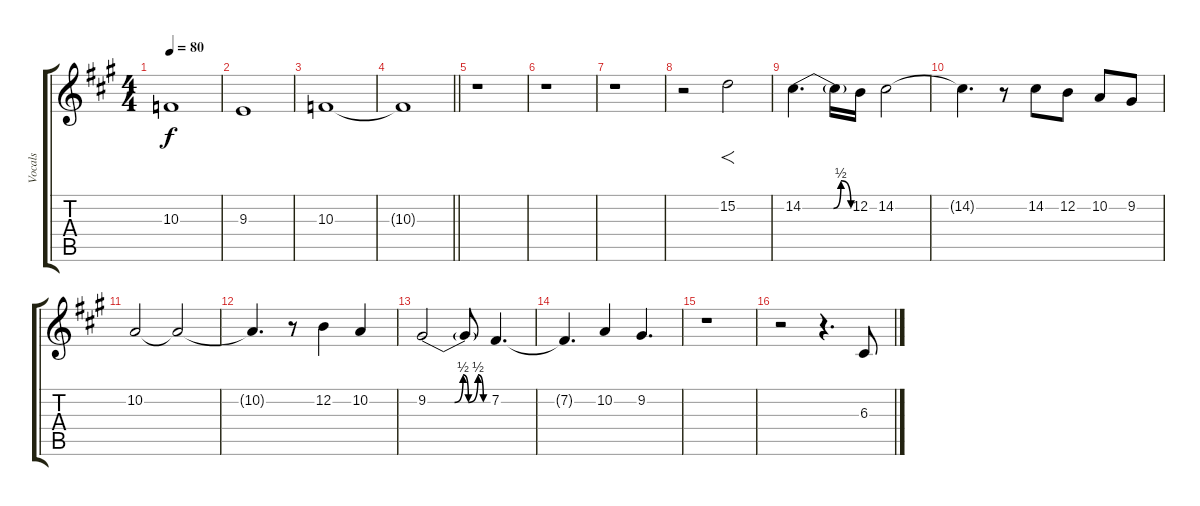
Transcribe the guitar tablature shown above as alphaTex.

\track ("Vocals" "Vocals") {instrument tenorsax}
\staff {score tabs}
\tuning (E4 B3 G3 D3 A2 E2) {hide}
\ts (4 4)
\tempo 80
\clef g2
\ks a
10.3{t}.1{dy f} |
9.3.1 |
10.3.1 |
\barLineRight lightlight
10.3{t}.1 |
r.1 |
r.1 |
r.1 |
r.2 15.2.2{f volume 13 balance 16} |
14.2{be (custom 0 0 37 0 46 2 58 0 60 0)}.4{d balance 0} 14.2{t}.16 12.2.16 14.2.2 |
14.2{t}.4{d} r.8 14.2.8 12.2.8 10.2.8 9.2.8 |
10.2.2 10.2{t}.2{balance 10} |
10.2{t}.4{d} r.8 12.2.4 10.2.4 |
9.2{be (custom 0 0 25 0 33 2 38 0 47 2 52 0 60 0)}.2{balance 0} 9.2{t}.8 7.2.4{d} |
7.2{t}.4{d balance 8} 10.2.4 9.2.4{d} |
r.1 |
r.2 r.4{d volume 16} 6.3.8
